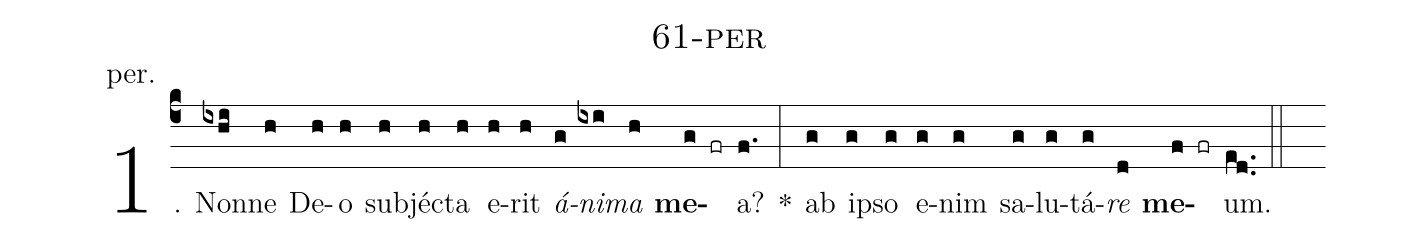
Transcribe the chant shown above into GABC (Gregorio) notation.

name: 61-per;
annotation: per.;
%%
(c4)1. Non(ixhi)ne(h) De(h)o(h) sub(h)jéc(h)ta(h) e(h)rit(h) <i>á</i>(g)<i>ni</i>(ixi)<i>ma</i>(h) <b>me</b>(g fr)a?(f.) *(:) ab(g) ip(g)so(g) e(g)nim(g) sa(g)lu(g)tá(g)<i>re</i>(d) <b>me</b>(f fr)um.(ed..) (::)
